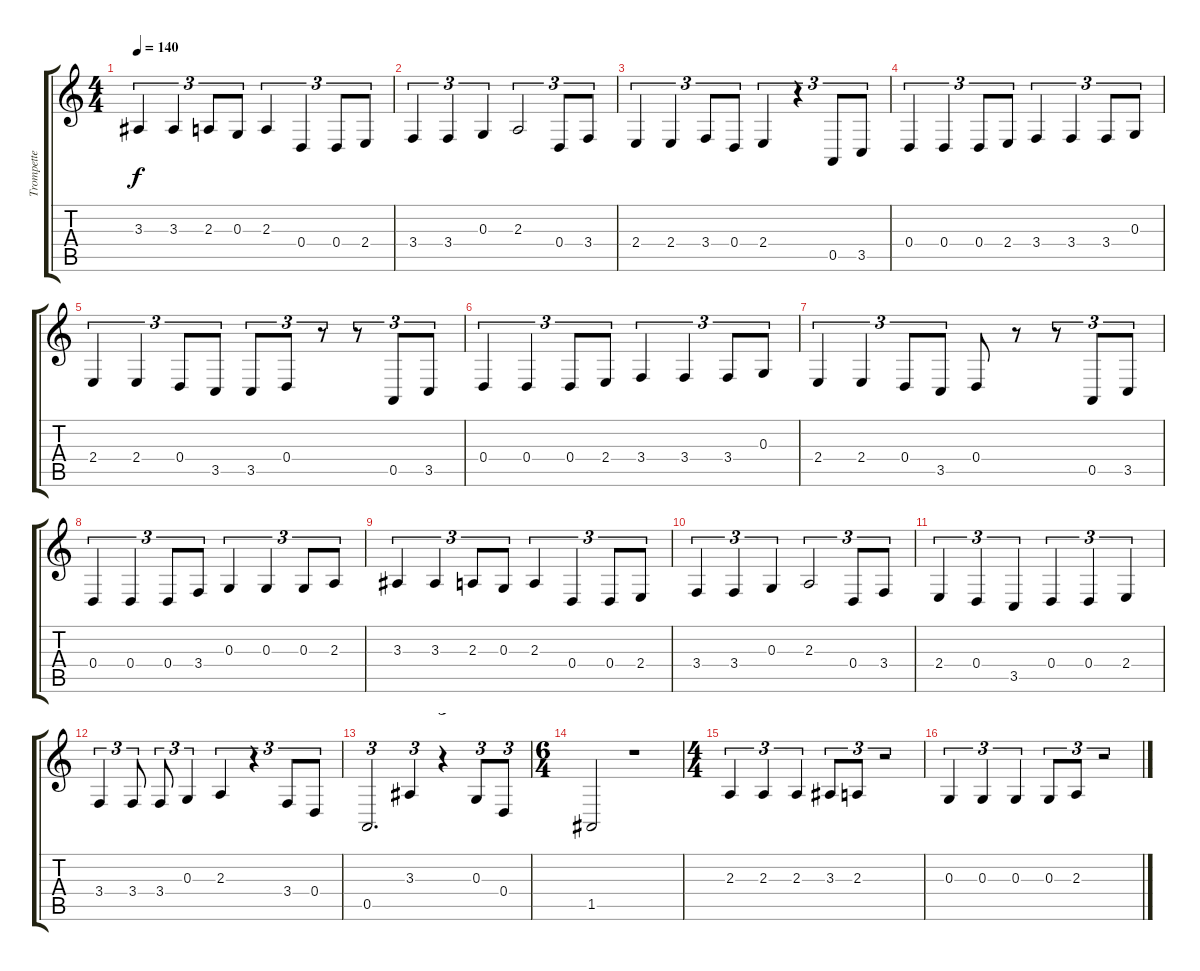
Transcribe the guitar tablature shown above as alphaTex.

\track ("Trompette" "Trompette") {instrument trumpet}
\staff {score tabs}
\tuning (E4 B3 G3 D3 A2 E2) {hide}
\ts (4 4)
\tempo 140
\clef g2
\ks c
3.3.4{tu (3 2) dy f} 3.3.4{tu (3 2)} 2.3.8{tu (3 2)} 0.3.8{tu (3 2)} 2.3.4{tu (3 2)} 0.4.4{tu (3 2)} 0.4.8{tu (3 2)} 2.4.8{tu (3 2)} |
3.4.4{tu (3 2)} 3.4.4{tu (3 2)} 0.3.4{tu (3 2)} 2.3.2{tu (3 2)} 0.4.8{tu (3 2)} 3.4.8{tu (3 2)} |
2.4.4{tu (3 2)} 2.4.4{tu (3 2)} 3.4.8{tu (3 2)} 0.4.8{tu (3 2)} 2.4.4{tu (3 2)} r.4{tu (3 2)} 0.5.8{tu (3 2)} 3.5.8{tu (3 2)} |
0.4.4{tu (3 2)} 0.4.4{tu (3 2)} 0.4.8{tu (3 2)} 2.4.8{tu (3 2)} 3.4.4{tu (3 2)} 3.4.4{tu (3 2)} 3.4.8{tu (3 2)} 0.3.8{tu (3 2)} |
2.4.4{tu (3 2)} 2.4.4{tu (3 2)} 0.4.8{tu (3 2)} 3.5.8{tu (3 2)} 3.5.8{tu (3 2)} 0.4.8{tu (3 2)} r.8{tu (3 2)} r.8{tu (3 2)} 0.5.8{tu (3 2)} 3.5.8{tu (3 2)} |
0.4.4{tu (3 2)} 0.4.4{tu (3 2)} 0.4.8{tu (3 2)} 2.4.8{tu (3 2)} 3.4.4{tu (3 2)} 3.4.4{tu (3 2)} 3.4.8{tu (3 2)} 0.3.8{tu (3 2)} |
2.4.4{tu (3 2)} 2.4.4{tu (3 2)} 0.4.8{tu (3 2)} 3.5.8{tu (3 2)} 0.4.8 r.8 r.8{tu (3 2)} 0.5.8{tu (3 2)} 3.5.8{tu (3 2)} |
0.4.4{tu (3 2)} 0.4.4{tu (3 2)} 0.4.8{tu (3 2)} 3.4.8{tu (3 2)} 0.3.4{tu (3 2)} 0.3.4{tu (3 2)} 0.3.8{tu (3 2)} 2.3.8{tu (3 2)} |
3.3.4{tu (3 2)} 3.3.4{tu (3 2)} 2.3.8{tu (3 2)} 0.3.8{tu (3 2)} 2.3.4{tu (3 2)} 0.4.4{tu (3 2)} 0.4.8{tu (3 2)} 2.4.8{tu (3 2)} |
3.4.4{tu (3 2)} 3.4.4{tu (3 2)} 0.3.4{tu (3 2)} 2.3.2{tu (3 2)} 0.4.8{tu (3 2)} 3.4.8{tu (3 2)} |
2.4.4{tu (3 2)} 0.4.4{tu (3 2)} 3.5.4{tu (3 2)} 0.4.4{tu (3 2)} 0.4.4{tu (3 2)} 2.4.4{tu (3 2)} |
3.4.4{tu (3 2)} 3.4.8{tu (3 2)} 3.4.8{tu (3 2)} 0.3.4{tu (3 2)} 2.3.4{tu (3 2)} r.4{tu (3 2)} 3.4.8{tu (3 2)} 0.4.8{tu (3 2)} |
0.5.2{d tu (3 2)} 3.3.4{tu (3 2)} r.4{tu (3 2)} 0.3.8{tu (3 2)} 0.4.8{tu (3 2)} |
\ts (6 4)
1.5.2 r.1 |
\ts (4 4)
2.3.4{tu (3 2)} 2.3.4{tu (3 2)} 2.3.4{tu (3 2)} 3.3.8{tu (3 2)} 2.3.8{tu (3 2)} r.2{tu (3 2)} |
0.3.4{tu (3 2)} 0.3.4{tu (3 2)} 0.3.4{tu (3 2)} 0.3.8{tu (3 2)} 2.3.8{tu (3 2)} r.2{tu (3 2)}
